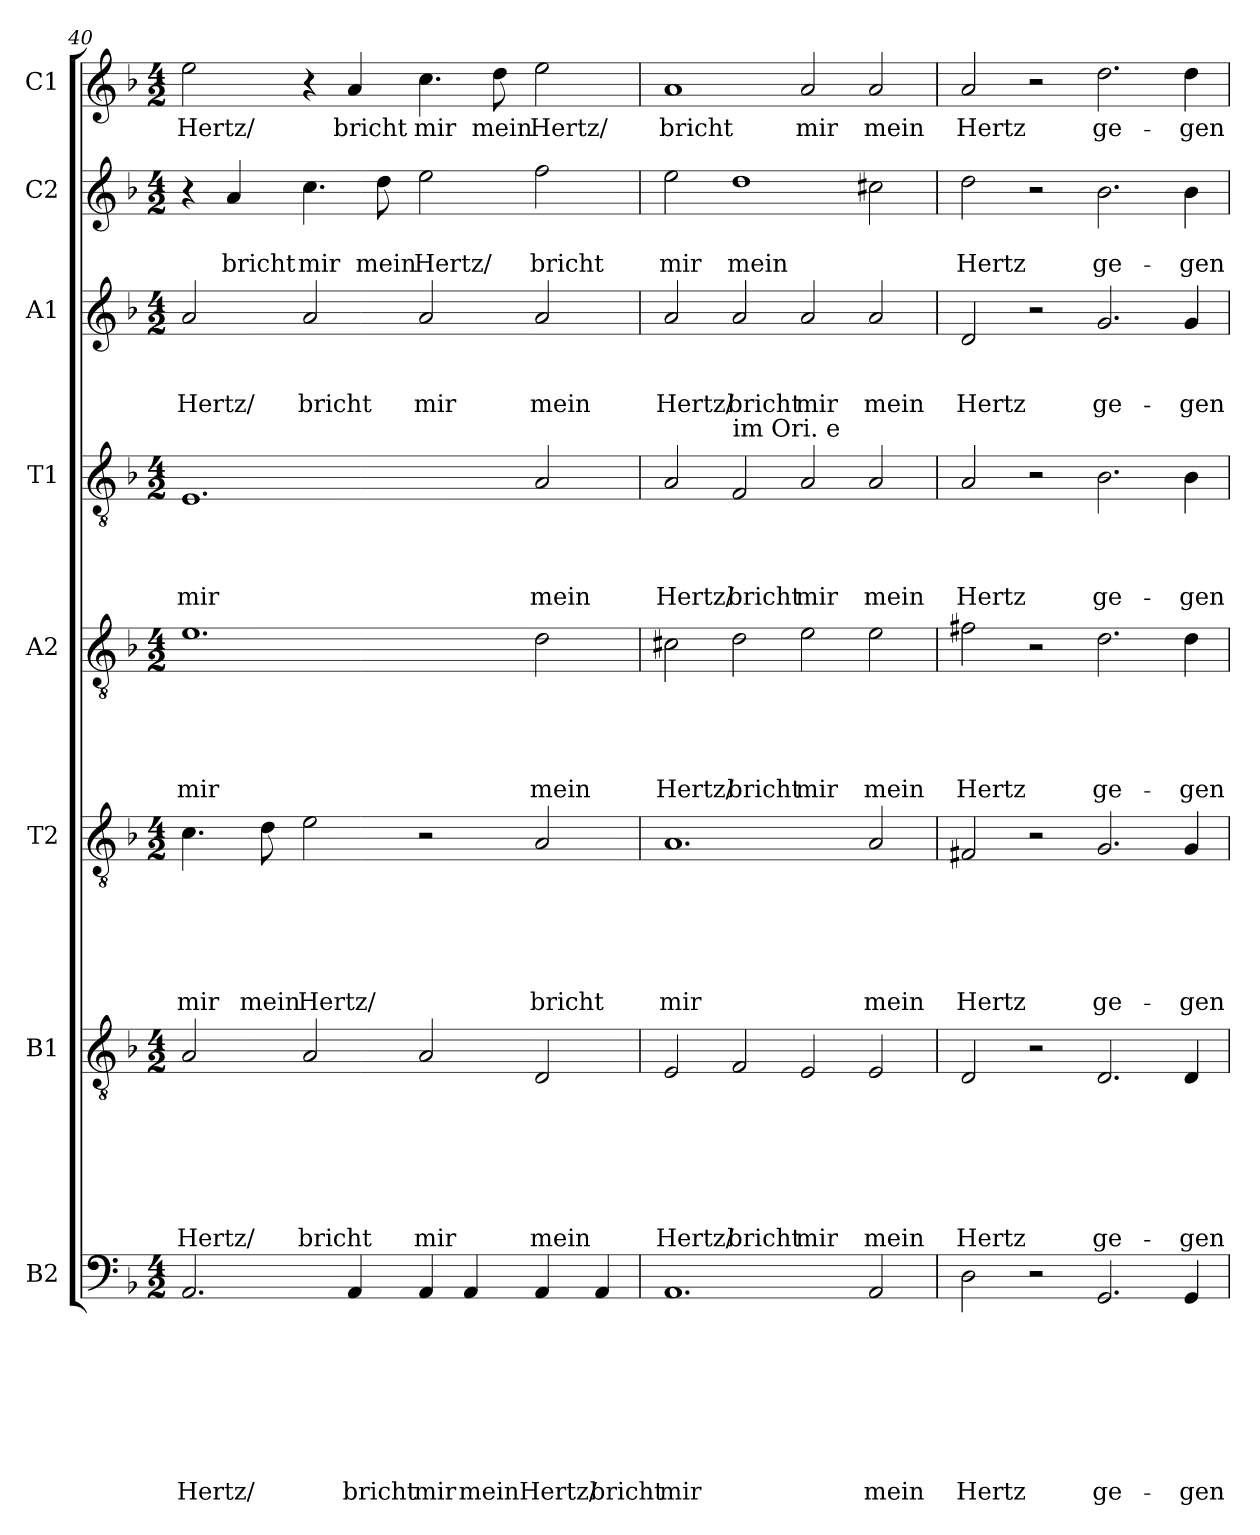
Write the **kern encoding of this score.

**kern	**text	**text	**text	**text	**text	**text	**text	**text	**kern	**text	**text	**text	**text	**text	**text	**text	**kern	**text	**text	**text	**text	**text	**text	**kern	**text	**text	**text	**text	**text	**kern	**text	**text	**text	**text	**kern	**text	**text	**text	**kern	**text	**text	**kern	**text
*part8	*part8	*part8	*part8	*part8	*part8	*part8	*part8	*part8	*part7	*part7	*part7	*part7	*part7	*part7	*part7	*part7	*part6	*part6	*part6	*part6	*part6	*part6	*part6	*part5	*part5	*part5	*part5	*part5	*part5	*part4	*part4	*part4	*part4	*part4	*part3	*part3	*part3	*part3	*part2	*part2	*part2	*part1	*part1
*staff8	*staff8	*staff8	*staff8	*staff8	*staff8	*staff8	*staff8	*staff8	*staff7	*staff7	*staff7	*staff7	*staff7	*staff7	*staff7	*staff7	*staff6	*staff6	*staff6	*staff6	*staff6	*staff6	*staff6	*staff5	*staff5	*staff5	*staff5	*staff5	*staff5	*staff4	*staff4	*staff4	*staff4	*staff4	*staff3	*staff3	*staff3	*staff3	*staff2	*staff2	*staff2	*staff1	*staff1
*I"B2	*	*	*	*	*	*	*	*	*I"B1	*	*	*	*	*	*	*	*I"T2	*	*	*	*	*	*	*I"A2	*	*	*	*	*	*I"T1	*	*	*	*	*I"A1	*	*	*	*I"C2	*	*	*I"C1	*
*clefF4	*	*	*	*	*	*	*	*	*clefGv2	*	*	*	*	*	*	*	*clefGv2	*	*	*	*	*	*	*clefGv2	*	*	*	*	*	*clefGv2	*	*	*	*	*clefG2	*	*	*	*clefG2	*	*	*clefG2	*
*k[b-]	*	*	*	*	*	*	*	*	*k[b-]	*	*	*	*	*	*	*	*k[b-]	*	*	*	*	*	*	*k[b-]	*	*	*	*	*	*k[b-]	*	*	*	*	*k[b-]	*	*	*	*k[b-]	*	*	*k[b-]	*
*d:	*	*	*	*	*	*	*	*	*d:	*	*	*	*	*	*	*	*d:	*	*	*	*	*	*	*d:	*	*	*	*	*	*d:	*	*	*	*	*d:	*	*	*	*d:	*	*	*d:	*
*M4/2	*	*	*	*	*	*	*	*	*M4/2	*	*	*	*	*	*	*	*M4/2	*	*	*	*	*	*	*M4/2	*	*	*	*	*	*M4/2	*	*	*	*	*M4/2	*	*	*	*M4/2	*	*	*M4/2	*
=40	=40	=40	=40	=40	=40	=40	=40	=40	=40	=40	=40	=40	=40	=40	=40	=40	=40	=40	=40	=40	=40	=40	=40	=40	=40	=40	=40	=40	=40	=40	=40	=40	=40	=40	=40	=40	=40	=40	=40	=40	=40	=40	=40
2.AA/	.	.	.	.	.	.	.	Hertz/	2A/	.	.	.	.	.	.	Hertz/	4.c\	.	.	.	.	.	mir	1.e	.	.	.	.	mir	1.E	.	.	.	mir	2a/	.	.	Hertz/	4r	.	.	2ee\	Hertz/
.	.	.	.	.	.	.	.	.	.	.	.	.	.	.	.	.	.	.	.	.	.	.	.	.	.	.	.	.	.	.	.	.	.	.	.	.	.	.	4a/	.	bricht	.	.
.	.	.	.	.	.	.	.	.	.	.	.	.	.	.	.	.	8d\	.	.	.	.	.	mein	.	.	.	.	.	.	.	.	.	.	.	.	.	.	.	.	.	.	.	.
.	.	.	.	.	.	.	.	.	2A/	.	.	.	.	.	.	bricht	2e\	.	.	.	.	.	Hertz/	.	.	.	.	.	.	.	.	.	.	.	2a/	.	.	bricht	4.cc\	.	mir	4r	.
4AA/	.	.	.	.	.	.	.	bricht	.	.	.	.	.	.	.	.	.	.	.	.	.	.	.	.	.	.	.	.	.	.	.	.	.	.	.	.	.	.	.	.	.	4a/	bricht
.	.	.	.	.	.	.	.	.	.	.	.	.	.	.	.	.	.	.	.	.	.	.	.	.	.	.	.	.	.	.	.	.	.	.	.	.	.	.	8dd\	.	mein	.	.
4AA/	.	.	.	.	.	.	.	mir	2A/	.	.	.	.	.	.	mir	2r	.	.	.	.	.	.	.	.	.	.	.	.	.	.	.	.	.	2a/	.	.	mir	2ee\	.	Hertz/	4.cc\	mir
4AA/	.	.	.	.	.	.	.	mein	.	.	.	.	.	.	.	.	.	.	.	.	.	.	.	.	.	.	.	.	.	.	.	.	.	.	.	.	.	.	.	.	.	.	.
.	.	.	.	.	.	.	.	.	.	.	.	.	.	.	.	.	.	.	.	.	.	.	.	.	.	.	.	.	.	.	.	.	.	.	.	.	.	.	.	.	.	8dd\	mein
4AA/	.	.	.	.	.	.	.	Hertz/	2D/	.	.	.	.	.	.	mein	2A/	.	.	.	.	.	bricht	2d\	.	.	.	.	mein	2A/	.	.	.	mein	2a/	.	.	mein	2ff\	.	bricht	2ee\	Hertz/
4AA/	.	.	.	.	.	.	.	bricht	.	.	.	.	.	.	.	.	.	.	.	.	.	.	.	.	.	.	.	.	.	.	.	.	.	.	.	.	.	.	.	.	.	.	.
!!LO:LB:g=z
=41	=41	=41	=41	=41	=41	=41	=41	=41	=41	=41	=41	=41	=41	=41	=41	=41	=41	=41	=41	=41	=41	=41	=41	=41	=41	=41	=41	=41	=41	=41	=41	=41	=41	=41	=41	=41	=41	=41	=41	=41	=41	=41	=41
1.AA	.	.	.	.	.	.	.	mir	2E/	.	.	.	.	.	.	Hertz/	1.A	.	.	.	.	.	mir	2c#X\	.	.	.	.	Hertz/	2A/	.	.	.	Hertz/	2a/	.	.	Hertz/	2ee\	.	mir	1a	bricht
!	!	!	!	!	!	!	!	!	!	!	!	!	!	!	!	!	!	!	!	!	!	!	!	!	!	!	!	!	!	!LO:TX:a:t=im Ori.  e	!	!	!	!	!	!	!	!	!	!	!	!	!
.	.	.	.	.	.	.	.	.	2F/	.	.	.	.	.	.	bricht	.	.	.	.	.	.	.	2d\	.	.	.	.	bricht	2F/	.	.	.	bricht	2a/	.	.	bricht	1dd	.	mein	.	.
.	.	.	.	.	.	.	.	.	2E/	.	.	.	.	.	.	mir	.	.	.	.	.	.	.	2e\	.	.	.	.	mir	2A/	.	.	.	mir	2a/	.	.	mir	.	.	.	2a/	mir
2AA/	.	.	.	.	.	.	.	mein	2E/	.	.	.	.	.	.	mein	2A/	.	.	.	.	.	mein	2e\	.	.	.	.	mein	2A/	.	.	.	mein	2a/	.	.	mein	2cc#X\	.	.	2a/	mein
=42	=42	=42	=42	=42	=42	=42	=42	=42	=42	=42	=42	=42	=42	=42	=42	=42	=42	=42	=42	=42	=42	=42	=42	=42	=42	=42	=42	=42	=42	=42	=42	=42	=42	=42	=42	=42	=42	=42	=42	=42	=42	=42	=42
2D\	.	.	.	.	.	.	.	Hertz	2D/	.	.	.	.	.	.	Hertz	2F#X/	.	.	.	.	.	Hertz	2f#X\	.	.	.	.	Hertz	2A/	.	.	.	Hertz	2d/	.	.	Hertz	2dd\	.	Hertz	2a/	Hertz
2r	.	.	.	.	.	.	.	.	2r	.	.	.	.	.	.	.	2r	.	.	.	.	.	.	2r	.	.	.	.	.	2r	.	.	.	.	2r	.	.	.	2r	.	.	2r	.
2.GG/	.	.	.	.	.	.	.	ge-	2.D/	.	.	.	.	.	.	ge-	2.G/	.	.	.	.	.	ge-	2.d\	.	.	.	.	ge-	2.B-\	.	.	.	ge-	2.g/	.	.	ge-	2.b-\	.	ge-	2.dd\	ge-
4GG/	.	.	.	.	.	.	.	-gen	4D/	.	.	.	.	.	.	-gen	4G/	.	.	.	.	.	-gen	4d\	.	.	.	.	-gen	4B-\	.	.	.	-gen	4g/	.	.	-gen	4b-\	.	-gen	4dd\	-gen
=	=	=	=	=	=	=	=	=	=	=	=	=	=	=	=	=	=	=	=	=	=	=	=	=	=	=	=	=	=	=	=	=	=	=	=	=	=	=	=	=	=	=	=
*-	*-	*-	*-	*-	*-	*-	*-	*-	*-	*-	*-	*-	*-	*-	*-	*-	*-	*-	*-	*-	*-	*-	*-	*-	*-	*-	*-	*-	*-	*-	*-	*-	*-	*-	*-	*-	*-	*-	*-	*-	*-	*-	*-
